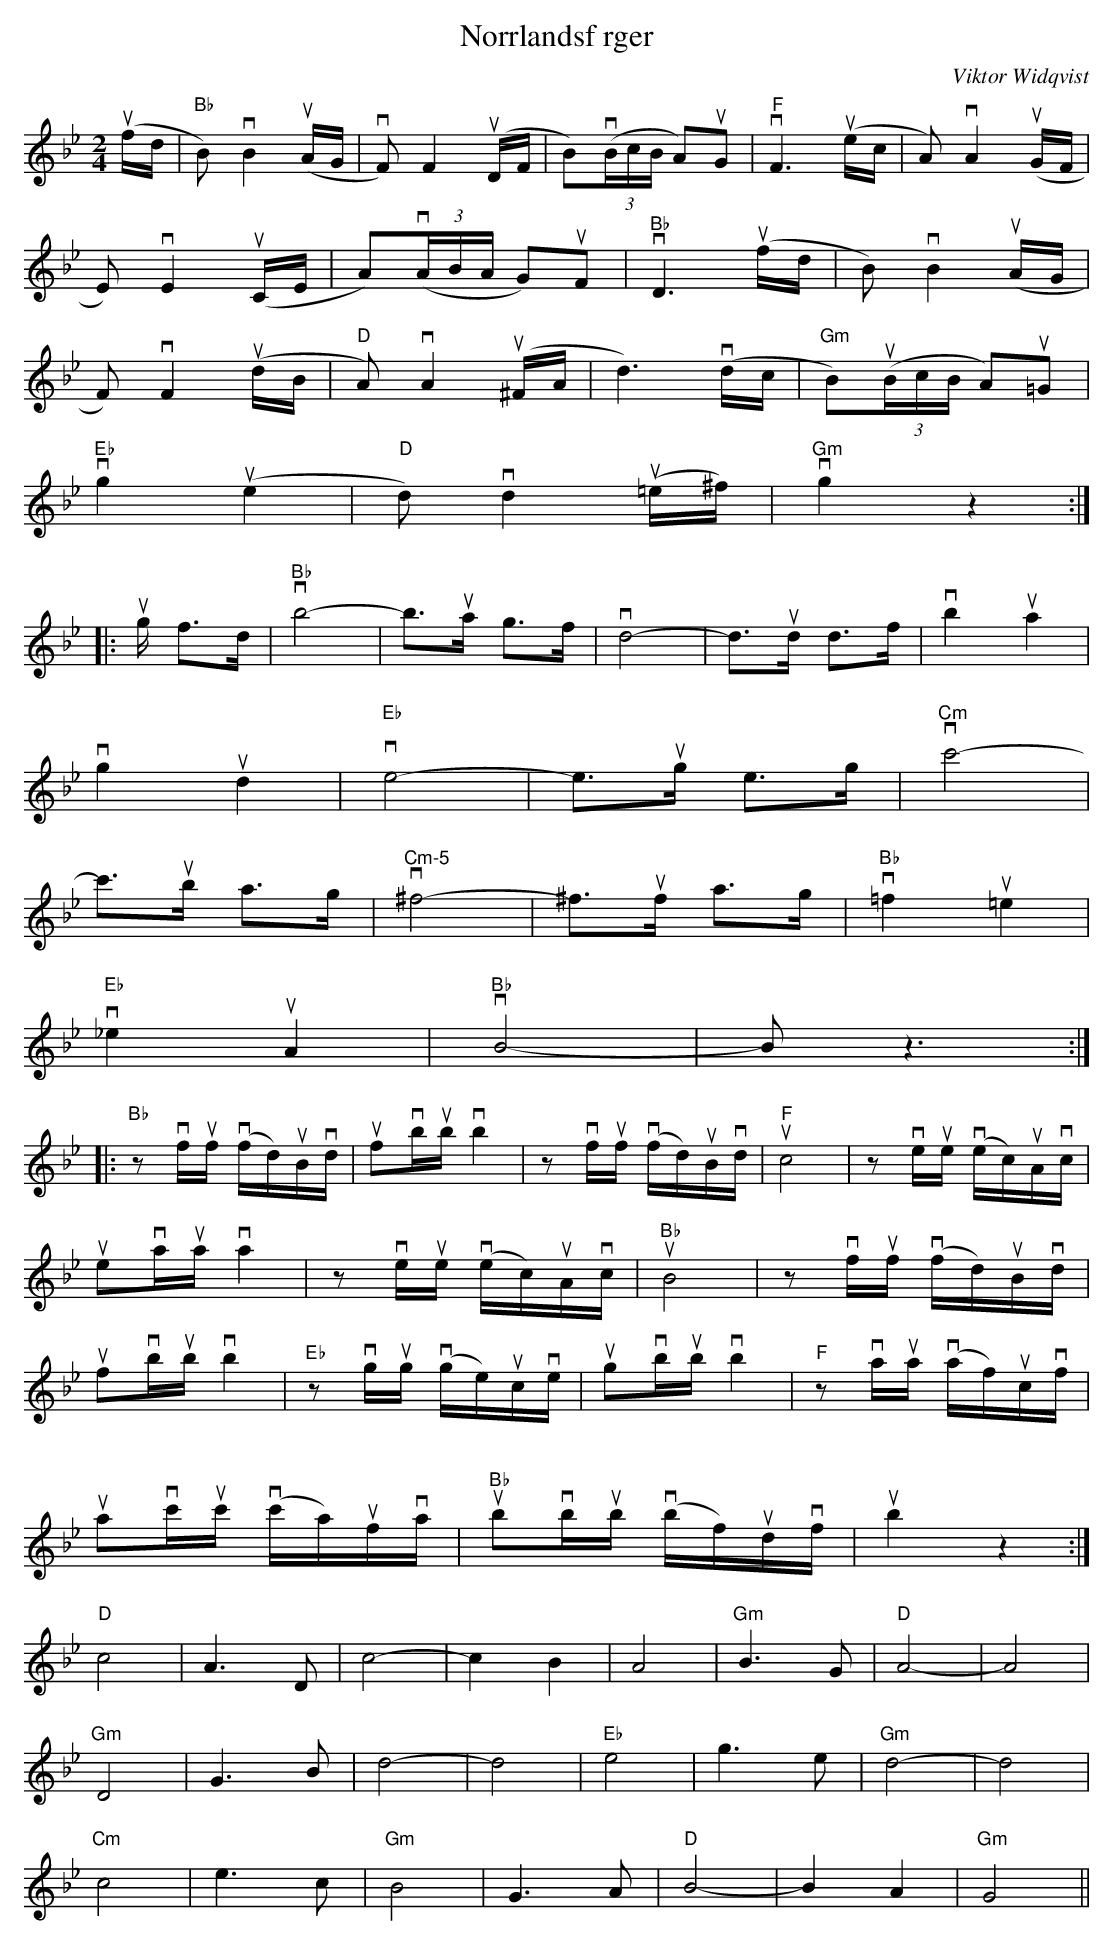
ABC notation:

X:1
T:Norrlandsf rger
M:2/4
C:Viktor Widqvist
L:1/8
K:Bb
u(f/d/ |"Bb" B)vB2u(A/G/ | vF)F2u(D/F/ | B)(v(3B/c/B/ A)uG | "F"vF3u(e/c/ | A)vA2u(G/F/ |
E)vE2u(C/E/ | A)(v(3A/B/A/ G)uF |"Bb" vD3u(f/d/ | B)vB2 u(A/G/ |
F)vF2u(d/B/ | "D"A)vA2u(^F/A/ | d3)v(d/c/ | "Gm"B)(u(3B/c/B/ A)u=G |
"Eb"vg2 (u'e2 | "D"d)vd2u(=e/^f/) | "Gm"vg2z2 :|
|:ug/ f>d | "Bb"vb4- |b3/ua/ g>f | vd4- |d3/ud/ d>f | vb2 ua2 |
vg2 ud2 | "Eb"ve4- |e3/ug/ e>g |"Cm" vc'4- |
c'3/ub/ a>g | "Cm-5"v^f4- |^f3/uf/ a>g | "Bb"v=f2 u=e2 |
"Eb"v_e2 uA2 | "Bb"vB4- | B z3 :|
|:"Bb"zvf/2uf/2 (vf/2d/)2uB/2vd/2 | ufvb/2ub/2 vb2 |zvf/2uf/2 (vf/2d/2)uB/2vd/2 | "F"uc4 |zve/2ue/2 (ve/2c/2)uA/2vc/2 |
ueva/2ua/2 va2 |zve/2ue/2 (ve/2c/2)uA/2vc/2 | "Bb"uB4 |zvf/2uf/2 v(f/2d/2)uB/2vd/2 |
ufvb/2ub/2 vb2 |"Eb"zvg/2ug/2 (vg/2e/2)uc/2ve/2 | ugvb/2ub/2 vb2 |"F"zva/2ua/2 (va/2f/2)uc/2vf/2 |
uavc'/2uc'/2 (vc'/2a/2)uf/2va/2 | "Bb"ubvb/2ub/2 v(b/2f/2)ud/2vf/2 | ub2z2 :|
K:Gm |"Gm"D4 | G2>B2 | d4- |d4| "Eb"e4 | B2>G2 | "Gm"d4- |d4|
"D"c4 | A2>D2 | c4- | c2 B2 | A4 | "Gm"B2>G2 | "D" A4- | A4|
"Gm"D4 | G2>B2 | d4- |d4| "Eb"e4 | g2>e2 | "Gm"d4- |d4|
"Cm"c4 | e2>c2 | "Gm"B4 | G2>A2 | "D"B4- | B2 A2 | "Gm"G4 ||
